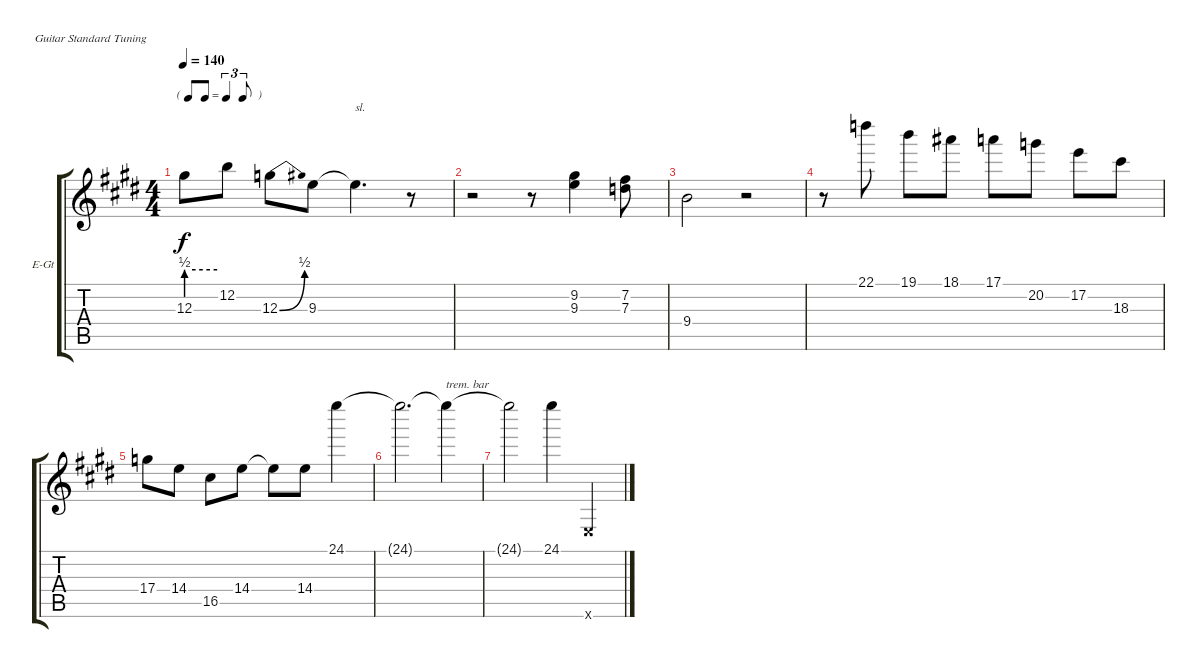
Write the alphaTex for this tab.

\bracketExtendMode groupsimilarinstruments
\firstSystemTrackNameOrientation horizontal
\otherSystemsTrackNameOrientation horizontal
\track ("Guitar Solo 1" "E-Gt") {instrument distortionguitar}
\staff {score tabs}
\tuning (E4 B3 G3 D3 A2 E2)
\ts (4 4)
\tf triplet8th
\tempo 140
\clef g2
\ks e
12.3{be (hold 0 2 60 2) t}.8{dy f} 12.2.8 12.3{be (bend 0 0 60 2)}.8 9.3.8 9.3{t}.4{d txt "sl."} r.8 |
r.2 r.8 (9.2 9.3).4 (7.2 7.3).8 |
9.4.2 r.2 |
r.8 22.1.8 19.1.8 18.1.8 17.1.8 20.2.8 17.2.8 18.3.8 |
17.4.8 14.4.8 16.5.8 14.4.8 14.4{t}.8 14.4.8 24.1.4 |
24.1{t}.2{d} 24.1{t}.4{txt "trem. bar"} |
24.1{t}.2 24.1.4 0.6{x}.4
